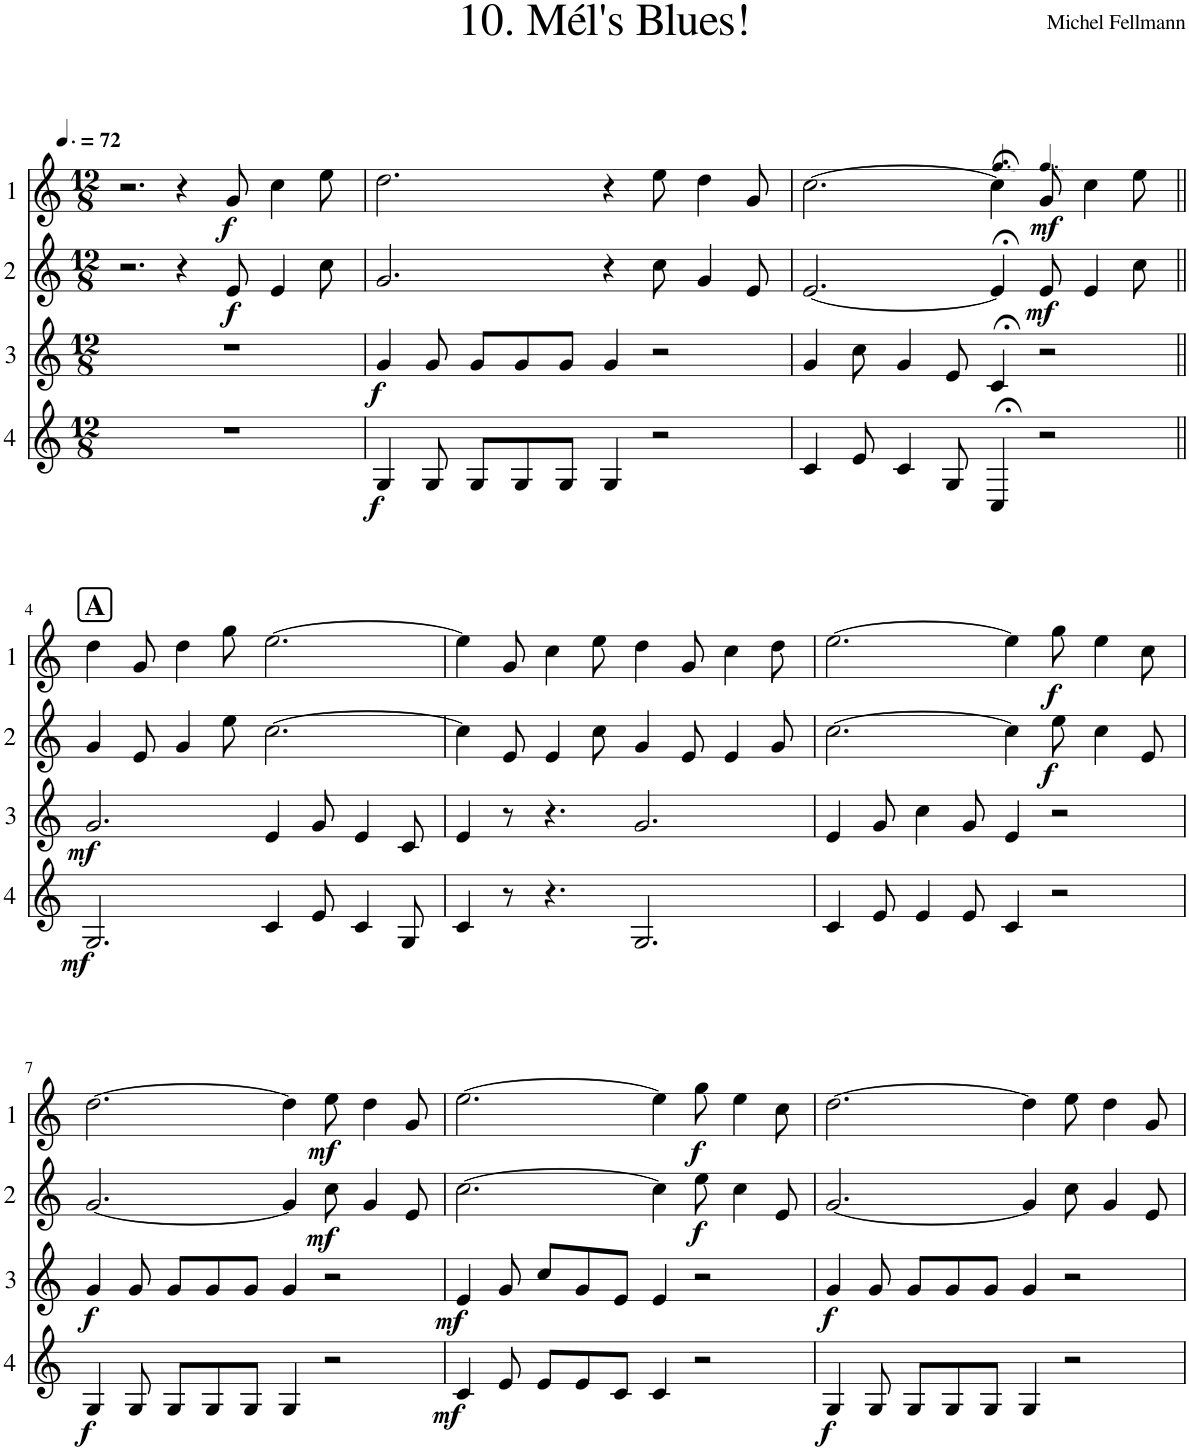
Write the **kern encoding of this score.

**kern	**dynam	**kern	**dynam	**kern	**dynam	**kern	**dynam
*part4	*part4	*part3	*part3	*part2	*part2	*part1	*part1
*staff4	*staff4	*staff3	*staff3	*staff2	*staff2	*staff1	*staff1
*I"4	*	*I"3	*	*I"2	*	*I"1	*
*clefG2	*	*clefG2	*	*clefG2	*	*clefG2	*
*Trd4c7	*	*Trd4c7	*	*Trd4c7	*	*Trd4c7	*
*k[]	*	*k[]	*	*k[]	*	*k[]	*
*M12/8	*	*M12/8	*	*M12/8	*	*M12/8	*
*MM108	*	*MM108	*	*MM108	*	*MM108	*
=1	=1	=1	=1	=1	=1	=1	=1
1.r	.	1.r	.	2.r	.	2.r	.
.	.	.	.	4r	.	4r	.
!	!	!	!	!	!LO:DY:b	!	!LO:DY:b
.	.	.	.	8e/	f	8g/	f
.	.	.	.	4e/	.	4cc\	.
.	.	.	.	8cc\	.	8ee\	.
=2	=2	=2	=2	=2	=2	=2	=2
!	!LO:DY:b	!	!LO:DY:b	!	!	!	!
4G/	f	4g/	f	2.g/	.	2.dd\	.
8G/	.	8g/	.	.	.	.	.
8G/L	.	8g/L	.	.	.	.	.
8G/	.	8g/	.	.	.	.	.
8G/J	.	8g/J	.	.	.	.	.
4G/	.	4g/	.	4r	.	4r	.
2r	.	2r	.	8cc\	.	8ee\	.
.	.	.	.	4g/	.	4dd\	.
.	.	.	.	8e/	.	8g/	.
=3	=3	=3	=3	=3	=3	=3	=3
4c/	.	4g/	.	[2.e/	.	[2.cc\	.
8e/	.	8cc\	.	.	.	.	.
4c/	.	4g/	.	.	.	.	.
8G/	.	8e/	.	.	.	.	.
*	*	*	*	*	*	*MM30	*
4C;</	.	4c;</	.	4e;</]	.	4cc;<\]	.
*	*	*	*	*	*	*MM108	*
!	!	!	!	!	!LO:DY:b	!	!LO:DY:b
2r	.	2r	.	8e/	mf	8g/	mf
.	.	.	.	4e/	.	4cc\	.
.	.	.	.	8cc\	.	8ee\	.
!!LO:LB:g=z
!!LO:REH:place=s1:a:B:cj:fs=14:t=A
=4||	=4||	=4||	=4||	=4||	=4||	=4||	=4||
!	!LO:DY:b	!	!LO:DY:b	!	!	!	!
2.G/	mf	2.g/	mf	4g/	.	4dd\	.
.	.	.	.	8e/	.	8g/	.
.	.	.	.	4g/	.	4dd\	.
.	.	.	.	8ee\	.	8gg\	.
4c/	.	4e/	.	[2.cc\	.	[2.ee\	.
8e/	.	8g/	.	.	.	.	.
4c/	.	4e/	.	.	.	.	.
8G/	.	8c/	.	.	.	.	.
=5	=5	=5	=5	=5	=5	=5	=5
4c/	.	4e/	.	4cc\]	.	4ee\]	.
8r	.	8r	.	8e/	.	8g/	.
4.r	.	4.r	.	4e/	.	4cc\	.
.	.	.	.	8cc\	.	8ee\	.
2.G/	.	2.g/	.	4g/	.	4dd\	.
.	.	.	.	8e/	.	8g/	.
.	.	.	.	4e/	.	4cc\	.
.	.	.	.	8g/	.	8dd\	.
=6	=6	=6	=6	=6	=6	=6	=6
4c/	.	4e/	.	[2.cc\	.	[2.ee\	.
8e/	.	8g/	.	.	.	.	.
4e/	.	4cc\	.	.	.	.	.
8e/	.	8g/	.	.	.	.	.
4c/	.	4e/	.	4cc\]	.	4ee\]	.
!	!	!	!	!	!LO:DY:b	!	!LO:DY:b
2r	.	2r	.	8ee\	f	8gg\	f
.	.	.	.	4cc\	.	4ee\	.
.	.	.	.	8e/	.	8cc\	.
!!LO:LB:g=z
=7	=7	=7	=7	=7	=7	=7	=7
!	!LO:DY:b	!	!LO:DY:b	!	!	!	!
4G/	f	4g/	f	[2.g/	.	[2.dd\	.
8G/	.	8g/	.	.	.	.	.
8G/L	.	8g/L	.	.	.	.	.
8G/	.	8g/	.	.	.	.	.
8G/J	.	8g/J	.	.	.	.	.
4G/	.	4g/	.	4g/]	.	4dd\]	.
!	!	!	!	!	!LO:DY:b	!	!LO:DY:b
2r	.	2r	.	8cc\	mf	8ee\	mf
.	.	.	.	4g/	.	4dd\	.
.	.	.	.	8e/	.	8g/	.
=8	=8	=8	=8	=8	=8	=8	=8
!	!LO:DY:b	!	!LO:DY:b	!	!	!	!
4c/	mf	4e/	mf	[2.cc\	.	[2.ee\	.
8e/	.	8g/	.	.	.	.	.
8e/L	.	8cc/L	.	.	.	.	.
8e/	.	8g/	.	.	.	.	.
8c/J	.	8e/J	.	.	.	.	.
4c/	.	4e/	.	4cc\]	.	4ee\]	.
!	!	!	!	!	!LO:DY:b	!	!LO:DY:b
2r	.	2r	.	8ee\	f	8gg\	f
.	.	.	.	4cc\	.	4ee\	.
.	.	.	.	8e/	.	8cc\	.
=9	=9	=9	=9	=9	=9	=9	=9
!	!LO:DY:b	!	!LO:DY:b	!	!	!	!
4G/	f	4g/	f	[2.g/	.	[2.dd\	.
8G/	.	8g/	.	.	.	.	.
8G/L	.	8g/L	.	.	.	.	.
8G/	.	8g/	.	.	.	.	.
8G/J	.	8g/J	.	.	.	.	.
4G/	.	4g/	.	4g/]	.	4dd\]	.
2r	.	2r	.	8cc\	.	8ee\	.
.	.	.	.	4g/	.	4dd\	.
.	.	.	.	8e/	.	8g/	.
=	=	=	=	=	=	=	=
*-	*-	*-	*-	*-	*-	*-	*-
